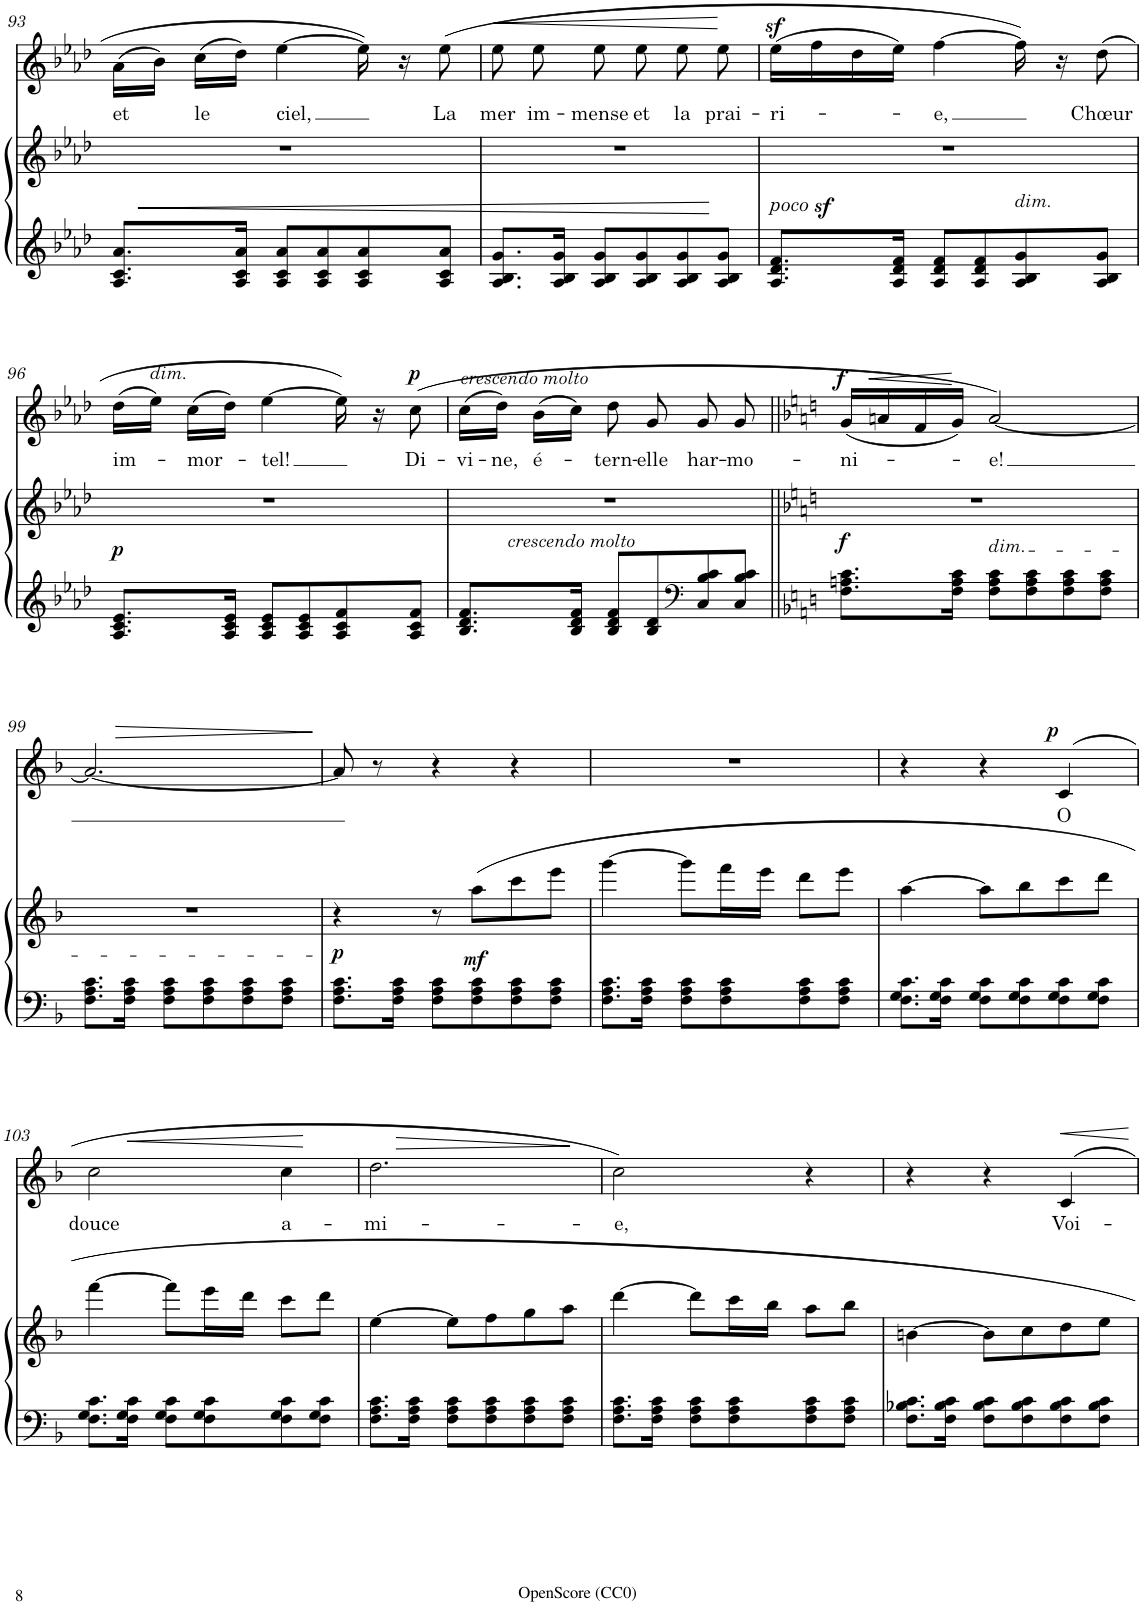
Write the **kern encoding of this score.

**kern	**kern	**dynam	**kern	**text	**dynam
*part2	*part2	*part2	*part1	*part1	*part1
*staff3	*staff2	*staff2/3	*staff1	*staff1	*staff1
*I"Piano	*	*	*I"Chant Voice	*	*
*I'Pno	*	*	*	*	*
!!LO:PB:g=z
*clefG2	*clefG2	*	*clefG2	*	*
*k[b-e-a-d-]	*k[b-e-a-d-]	*	*k[b-e-a-d-]	*	*
*M3/4	*M3/4	*	*M3/4	*	*
=93	=93	=93	=93	=93	=93
!	!	!	!	!LO:LY:b	!
8.A-/ 8.c/ 8.a-/L	2.r	.	(16a-\LL	et	.
.	.	.	16b-\JJ)	.	.
!	!	!	!	!LO:LY:b	!
.	.	.	(16cc\LL	le	.
16A-/ 16c/ 16a-/Jk	.	.	16dd-\JJ)	.	.
!	!	!	!	!LO:LY:b	!
8A-/ 8c/ 8a-/L	.	.	[4ee-\	ciel,	.
8A-/ 8c/ 8a-/	.	.	.	.	.
8A-/ 8c/ 8a-/	.	.	16ee-\]	.	.
.	.	.	16r	.	.
!	!	!	!	!LO:LY:b	!
8A-/ 8c/ 8a-/J	.	.	(8ee-\	La	.
=94	=94	=94	=94	=94	=94
!	!	!	!	!LO:LY:b	!LO:HP:b
8.A-/ 8.B-/ 8.g/L	2.r	.	8ee-\	mer	<
!	!	!	!	!LO:LY:b	!
.	.	.	8ee-\	im-	.
16A-/ 16B-/ 16g/Jk	.	.	.	.	.
!	!	!	!	!LO:LY:b	!
8A-/ 8B-/ 8g/L	.	.	8ee-\	-mense	.
!	!	!	!	!LO:LY:b	!
8A-/ 8B-/ 8g/	.	.	8ee-\	et	.
!	!	!	!	!LO:LY:b	!
8A-/ 8B-/ 8g/	.	.	8ee-\	la	.
!	!	!	!	!LO:LY:b	!
8A-/ 8B-/ 8g/J	.	.	8ee-\	prai-	.
.	.	.	.	.	[
=95	=95	=95	=95	=95	=95
!LO:TX:a:i:t=poco	!	!	!	!	!
!	!	!	!	!LO:LY:b	!
8.A-/z> 8.d-/z> 8.f/z>L	2.r	.	(16ee-z>\LL	-ri-	.
.	.	.	16ff\	.	.
.	.	.	16dd-\	.	.
16A-/ 16d-/ 16f/Jk	.	.	16ee-\JJ)	.	.
!	!	!	!	!LO:LY:b	!
8A-/ 8d-/ 8f/L	.	.	[4ff\	-e,	.
8A-/ 8d-/ 8f/	.	.	.	.	.
!LO:TX:a:i:t=dim.	!	!	!	!	!
8A-/ 8B-/ 8g/	.	.	16ff\])	.	.
.	.	.	16r	.	.
!	!	!	!	!LO:LY:b	!
8A-/ 8B-/ 8g/J	.	.	(8dd-\	Chœur	.
!!LO:LB:g=z
=96	=96	=96	=96	=96	=96
!	!	!LO:DY:a=2	!	!LO:LY:b	!
8.A-/ 8.c/ 8.e-/L	2.r	p	(16dd-\LL	im-	.
!	!	!	!LO:TX:a:i:t=dim.	!	!
.	.	.	16ee-\JJ)	.	.
!	!	!	!	!LO:LY:b	!
.	.	.	(16cc\LL	-mor-	.
16A-/ 16c/ 16e-/Jk	.	.	16dd-\JJ)	.	.
!	!	!	!	!LO:LY:b	!
8A-/ 8c/ 8e-/L	.	.	[4ee-\	-tel!	.
8A-/ 8c/ 8e-/	.	.	.	.	.
8A-/ 8c/ 8f/	.	.	16ee-\])	.	.
.	.	.	16r	.	.
!	!	!	!	!LO:LY:b	!LO:DY:a
8A-/ 8c/ 8f/J	.	.	(8cc\	Di-	p
=97	=97	=97	=97	=97	=97
!	!	!	!LO:TX:a:i:t=crescendo molto	!	!
!	!LO:TX:b:i:t=crescendo molto	!	!	!	!
!	!	!	!	!LO:LY:b	!
8.B-/ 8.d-/ 8.f/L	2.r	.	(16cc\LL	-vi-	.
!	!	!	!	!LO:LY:b	!
.	.	.	16dd-\JJ)	-ne,	.
!	!	!	!	!LO:LY:b	!
.	.	.	(16b-\LL	é-	.
16B-/ 16d-/ 16f/Jk	.	.	16cc\JJ)	.	.
!	!	!	!	!LO:LY:b	!
8B-/ 8d-/ 8f/L	.	.	8dd-\	-tern-	.
!	!	!	!	!LO:LY:b	!
8B-/ 8d-/	.	.	8g/	-elle	.
*clefF4	*	*	*	*	*
!	!	!	!	!LO:LY:b	!
8C/ 8B-/ 8c/	.	.	8g/	har-	.
!	!	!	!	!LO:LY:b	!
8C/ 8B-/ 8c/J	.	.	8g/	-mo-	.
=98||	=98||	=98||	=98||	=98||	=98||
*k[b-]	*k[b-]	*	*k[b-]	*	*
!	!	!LO:DY:b	!	!LO:LY:b	!LO:DY:a
8.F\ 8.An\ 8.c\L	2.r	f	(16g/LL	-ni-	f
!	!	!	!	!	!LO:HP:b
.	.	.	16an/	.	<
.	.	.	16f/	.	.
16F\ 16A\ 16c\Jk	.	.	16g/JJ)	.	[
!LO:TX:a:i:t=dim.	!	!	!	!	!
!	!	!	!	!LO:LY:b	!
8F\ 8A\ 8c\L	.	.	[2a/)	-e!	.
8F\ 8A\ 8c\	.	.	.	.	.
8F\ 8A\ 8c\	.	.	.	.	.
8F\ 8A\ 8c\J	.	.	.	.	.
!!LO:LB:g=z
=99	=99	=99	=99	=99	=99
!	!	!	!	!	!LO:HP:b
8.F\ 8.A\ 8.c\L	2.r	.	2.a/_	.	>
16F\ 16A\ 16c\Jk	.	.	.	.	.
8F\ 8A\ 8c\L	.	.	.	.	.
8F\ 8A\ 8c\	.	.	.	.	.
8F\ 8A\ 8c\	.	.	.	.	.
8F\ 8A\ 8c\J	.	.	.	.	.
.	.	.	.	.	]
=100	=100	=100	=100	=100	=100
!	!	!LO:DY:b	!	!	!
8.F\ 8.A\ 8.c\L	4r	p	8a/]	.	.
.	.	.	8r	.	.
16F\ 16A\ 16c\Jk	.	.	.	.	.
8F\ 8A\ 8c\L	8r	.	4r	.	.
!	!	!LO:DY:b	!	!	!
8F\ 8A\ 8c\	8aa\L	mf	.	.	.
8F\ 8A\ 8c\	8ccc\	.	4r	.	.
8F\ 8A\ 8c\J	8eee\J	.	.	.	.
=101	=101	=101	=101	=101	=101
8.F\ 8.A\ 8.c\L	[4ggg\	.	2.r	.	.
16F\ 16A\ 16c\Jk	.	.	.	.	.
8F\ 8A\ 8c\L	8ggg\L]	.	.	.	.
8F\ 8A\ 8c\	16fff\L	.	.	.	.
.	16eee\JJ	.	.	.	.
8F\ 8A\ 8c\	8ddd\L	.	.	.	.
8F\ 8A\ 8c\J	8eee\J	.	.	.	.
=102	=102	=102	=102	=102	=102
8.F\ 8.G\ 8.c\L	[4aa\	.	4r	.	.
16F\ 16G\ 16c\Jk	.	.	.	.	.
8F\ 8G\ 8c\L	8aa\L]	.	4r	.	.
8F\ 8G\ 8c\	8bb-\	.	.	.	.
!	!	!	!	!LO:LY:b	!LO:DY:a
8F\ 8G\ 8c\	8ccc\	.	(4c/	O	p
8F\ 8G\ 8c\J	8ddd\J	.	.	.	.
!!LO:LB:g=z
=103	=103	=103	=103	=103	=103
!	!	!	!	!LO:LY:b	!LO:HP:b
8.F\ 8.G\ 8.c\L	[4fff\	.	2cc\	douce	<
16F\ 16G\ 16c\Jk	.	.	.	.	.
8F\ 8G\ 8c\L	8fff\L]	.	.	.	.
8F\ 8G\ 8c\	16eee\L	.	.	.	.
.	16ddd\JJ	.	.	.	.
!	!	!	!	!LO:LY:b	!
8F\ 8G\ 8c\	8ccc\L	.	4cc\	a-	[
8F\ 8G\ 8c\J	8ddd\J	.	.	.	.
=104	=104	=104	=104	=104	=104
!	!	!	!	!LO:LY:b	!LO:HP:b
8.F\ 8.A\ 8.c\L	[4ee\	.	2.dd\	-mi-	>
16F\ 16A\ 16c\Jk	.	.	.	.	.
8F\ 8A\ 8c\L	8ee\L]	.	.	.	.
8F\ 8A\ 8c\	8ff\	.	.	.	.
8F\ 8A\ 8c\	8gg\	.	.	.	.
8F\ 8A\ 8c\J	8aa\J	.	.	.	.
.	.	.	.	.	]
=105	=105	=105	=105	=105	=105
!	!	!	!	!LO:LY:b	!
8.F\ 8.A\ 8.c\L	[4ddd\	.	2cc\)	-e,	.
16F\ 16A\ 16c\Jk	.	.	.	.	.
8F\ 8A\ 8c\L	8ddd\L]	.	.	.	.
8F\ 8A\ 8c\	16ccc\L	.	.	.	.
.	16bb-\JJ	.	.	.	.
8F\ 8A\ 8c\	8aa\L	.	4r	.	.
8F\ 8A\ 8c\J	8bb-\J	.	.	.	.
=106	=106	=106	=106	=106	=106
8.F\ 8.B-X\ 8.c\L	[4bn\	.	4r	.	.
16F\ 16B-\ 16c\Jk	.	.	.	.	.
8F\ 8B-\ 8c\L	8b\L]	.	4r	.	.
8F\ 8B-\ 8c\	8cc\	.	.	.	.
!	!	!	!	!LO:LY:b	!LO:HP:b
8F\ 8B-\ 8c\	8dd\	.	4c/	Voi-	<
8F\ 8B-\ 8c\J	8ee\J	.	.	.	.
.	.	.	.	.	[
=	=	=	=	=	=
*-	*-	*-	*-	*-	*-
